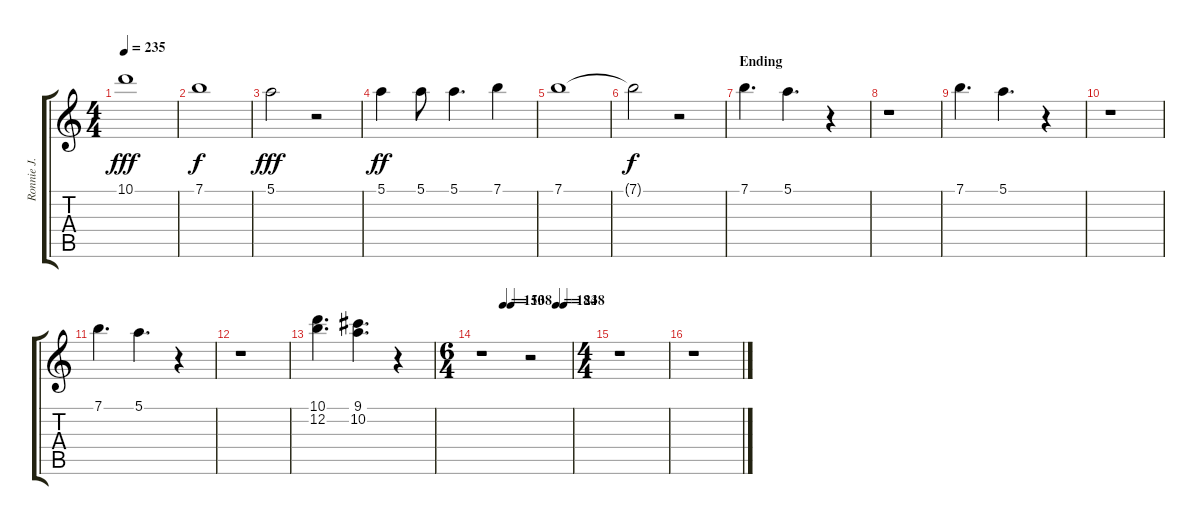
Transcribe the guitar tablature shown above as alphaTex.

\track ("Ronnie J. Dio" "Ronnie J. ") {instrument whistle}
\staff {score tabs}
\tuning (E5 B4 G4 D4 A3 E3) {hide}
\ts (4 4)
\tempo 235
\clef g2
\ks c
10.1.1{dy fff} |
7.1.1{dy f} |
5.1.2{dy fff} r.2 |
5.1.4{dy ff} 5.1.8 5.1.4{d} 7.1.4 |
7.1.1 |
7.1{t}.2{dy f} r.2 |
\section ("" "Ending")
7.1.4{d} 5.1.4{d} r.4 |
r.1 |
7.1.4{d} 5.1.4{d} r.4 |
r.1 |
7.1.4{d} 5.1.4{d} r.4 |
r.1 |
(10.1 12.2).4{d} (9.1 10.2).4{d} r.4 |
\ts (6 4)
\tempo (150 0.25)
\tempo (138 0.3333333333333333)
\tempo (184 0.8333333333333334)
\tempo (238 0.9166666666666666)
r.1 r.2 |
\ts (4 4)
r.1 |
r.1
